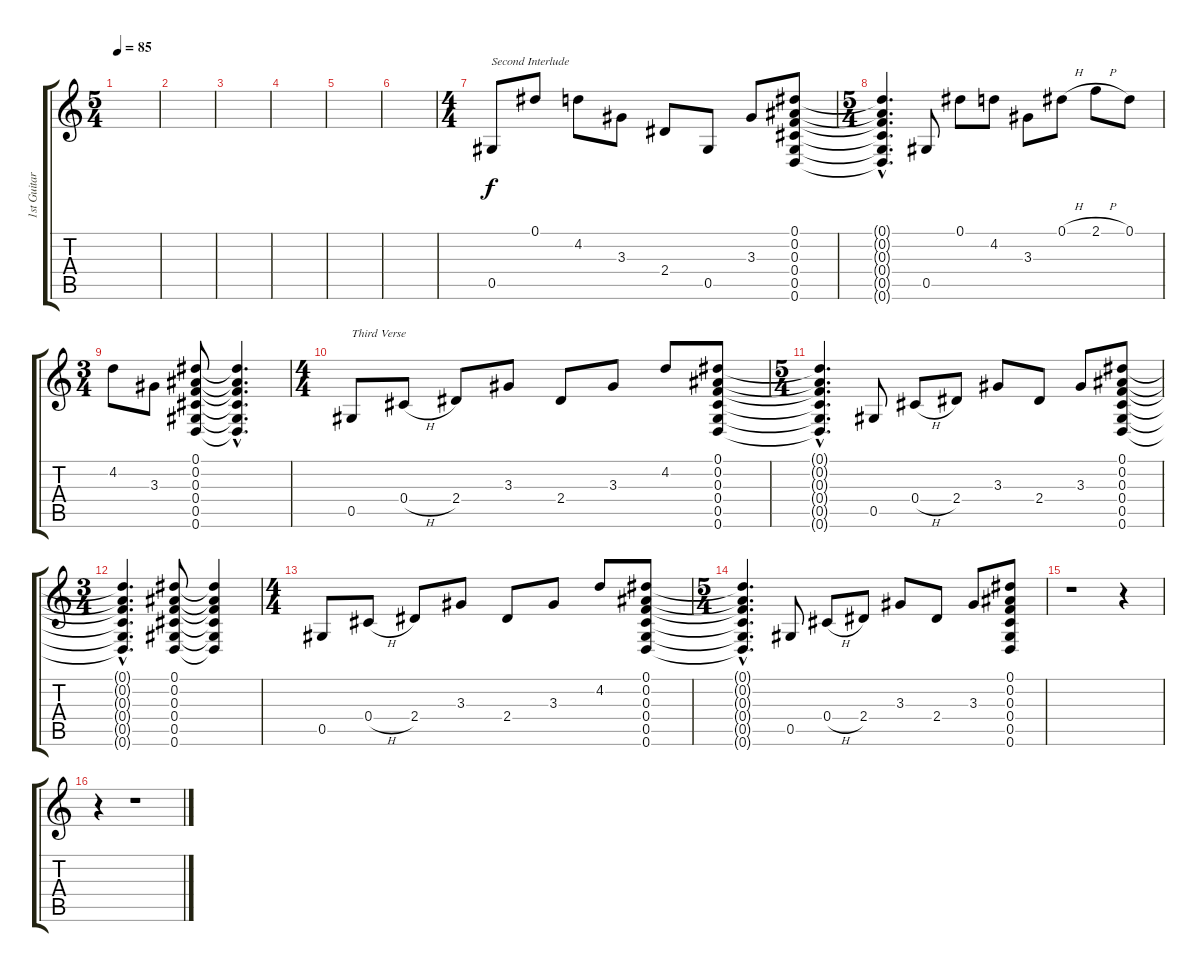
\track ("1st Guitar" "1st Guitar") {instrument acousticguitarnylon}
\staff {score tabs}
\tuning (Eb4 Bb3 F3 Db3 Ab2 D2) {hide}
\ts (5 4)
\tempo 85
\clef g2
\ks c
|
|
|
|
|
|
\ts (4 4)
0.5.8{txt "Second Interlude"} 0.1.8 4.2.8 3.3.8 2.4.8 0.5.8 3.3.8 (0.1 0.2 0.3 0.4 0.5 0.6).8 |
\ts (5 4)
(0.1{hac t} 0.2{hac t} 0.3{hac t} 0.4{hac t} 0.5{hac t} 0.6{hac t}).4{d} 0.5.8 0.1.8 4.2.8 3.3.8 0.1{h}.8 2.1{h}.8 0.1.8 |
\ts (3 4)
4.2.8 3.3.8 (0.1 0.2 0.3 0.4 0.5 0.6).8 (0.1{hac t} 0.2{hac t} 0.3{hac t} 0.4{hac t} 0.5{hac t} 0.6{hac t}).4{d} |
\ts (4 4)
0.5.8{txt "Third Verse"} 0.4{h}.8 2.4.8 3.3.8 2.4.8 3.3.8 4.2.8 (0.1 0.2 0.3 0.4 0.5 0.6).8 |
\ts (5 4)
(0.1{hac t} 0.2{hac t} 0.3{hac t} 0.4{hac t} 0.5{hac t} 0.6{hac t}).4{d} 0.5.8 0.4{h}.8 2.4.8 3.3.8 2.4.8 3.3.8 (0.1 0.2 0.3 0.4 0.5 0.6).8 |
\ts (3 4)
(0.1{hac t} 0.2{hac t} 0.3{hac t} 0.4{hac t} 0.5{hac t} 0.6{hac t}).4{d} (0.1 0.2 0.3 0.4 0.5 0.6).8 (0.1{t} 0.2{t} 0.3{t} 0.4{t} 0.5{t} 0.6{t}).4 |
\ts (4 4)
0.5.8 0.4{h}.8 2.4.8 3.3.8 2.4.8 3.3.8 4.2.8 (0.1 0.2 0.3 0.4 0.5 0.6).8 |
\ts (5 4)
(0.1{hac t} 0.2{hac t} 0.3{hac t} 0.4{hac t} 0.5{hac t} 0.6{hac t}).4{d} 0.5.8 0.4{h}.8 2.4.8 3.3.8 2.4.8 3.3.8 (0.1 0.2 0.3 0.4 0.5 0.6).8 |
r.1 r.4 |
r.4 r.1
